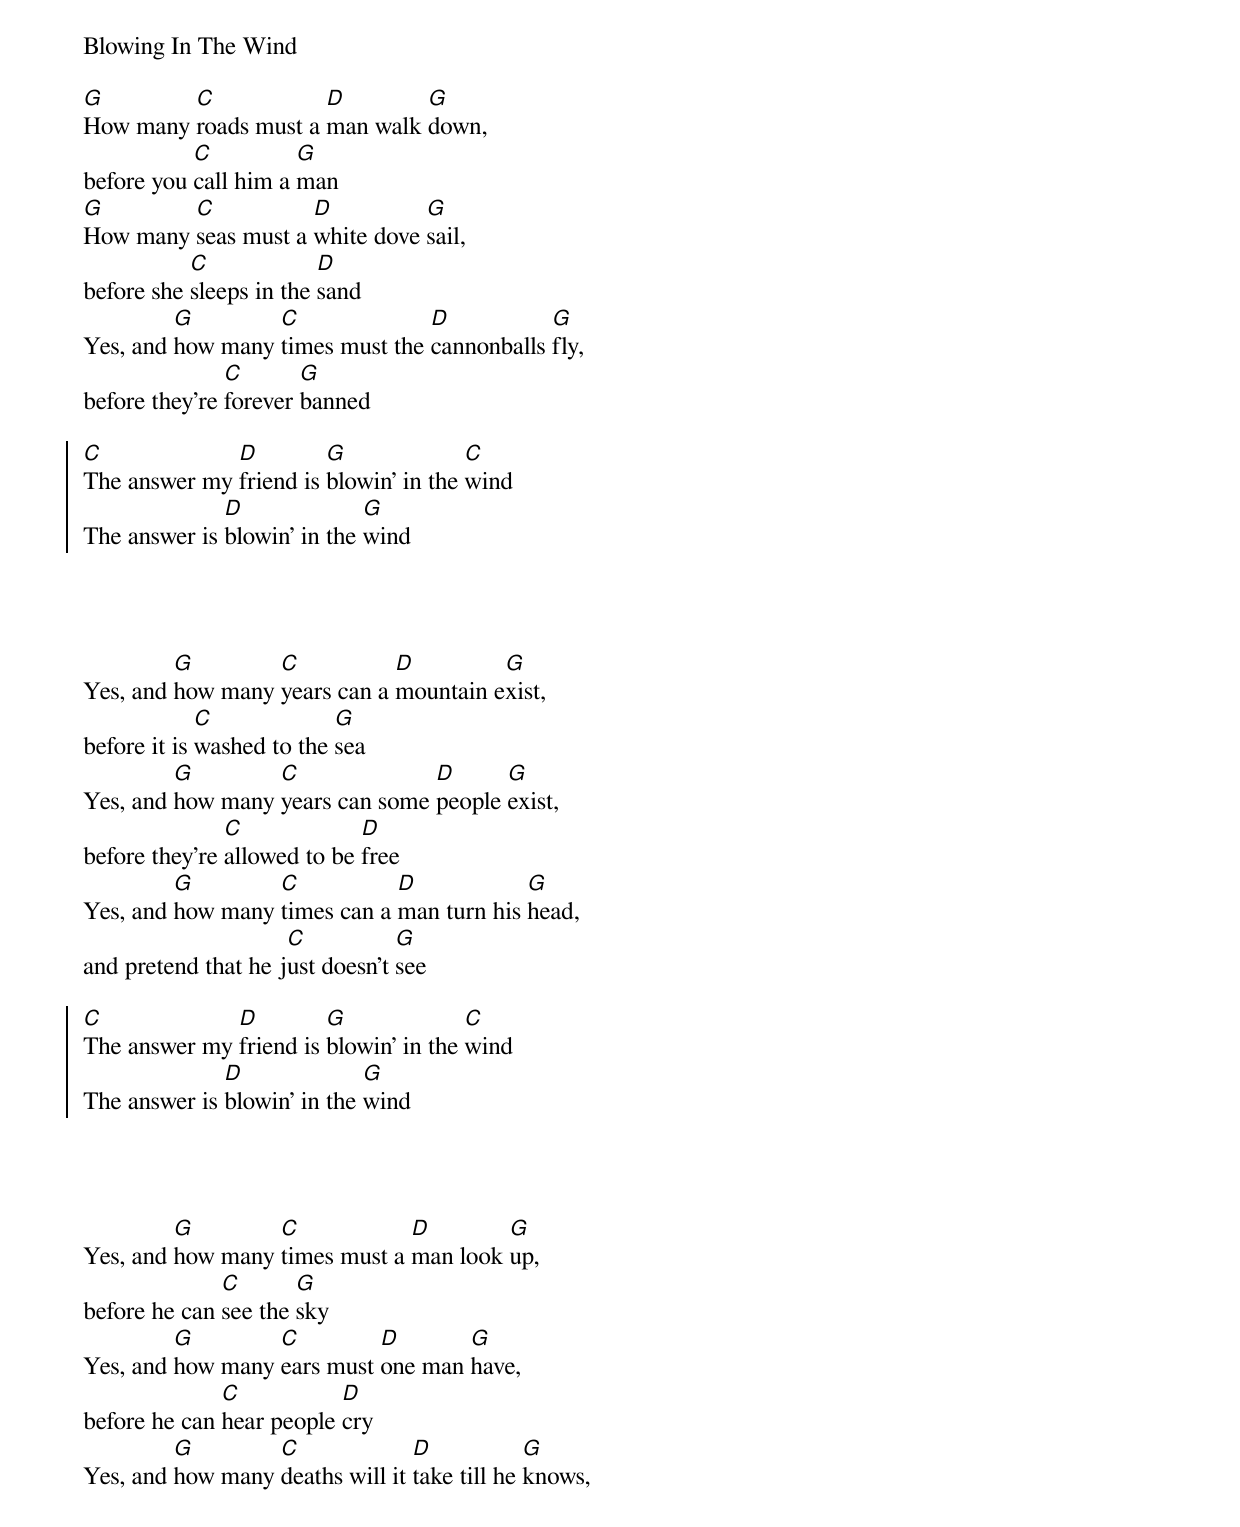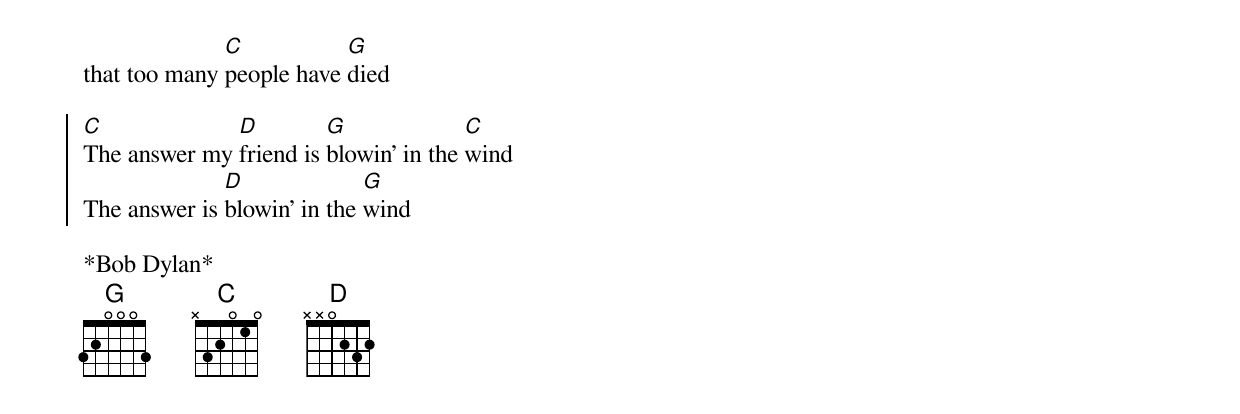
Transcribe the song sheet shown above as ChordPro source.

Blowing In The Wind

{start_of_verse}
[G]How many [C]roads must a [D]man walk [G]down,
before you [C]call him a [G]man
[G]How many [C]seas must a [D]white dove [G]sail,
before she [C]sleeps in the [D]sand
Yes, and [G]how many [C]times must the [D]cannonballs [G]fly,
before they're [C]forever [G]banned
{end_of_verse}

{start_of_chorus}
[C]The answer my [D]friend is [G]blowin' in the [C]wind
The answer is [D]blowin' in the [G]wind
{end_of_chorus}




{start_of_verse}
Yes, and [G]how many [C]years can a [D]mountain e[G]xist,
before it is [C]washed to the [G]sea
Yes, and [G]how many [C]years can some [D]people [G]exist,
before they're [C]allowed to be [D]free
Yes, and [G]how many [C]times can a [D]man turn his [G]head,
and pretend that he j[C]ust doesn't [G]see
{end_of_verse}

{start_of_chorus}
[C]The answer my [D]friend is [G]blowin' in the [C]wind
The answer is [D]blowin' in the [G]wind
{end_of_chorus}




{start_of_verse}
Yes, and [G]how many [C]times must a [D]man look [G]up,
before he can [C]see the [G]sky
Yes, and [G]how many [C]ears must [D]one man [G]have,
before he can [C]hear people [D]cry
Yes, and [G]how many [C]deaths will it [D]take till he [G]knows,
that too many [C]people have [G]died
{end_of_verse}

{start_of_chorus}
[C]The answer my [D]friend is [G]blowin' in the [C]wind
The answer is [D]blowin' in the [G]wind
{end_of_chorus}

*Bob Dylan*
